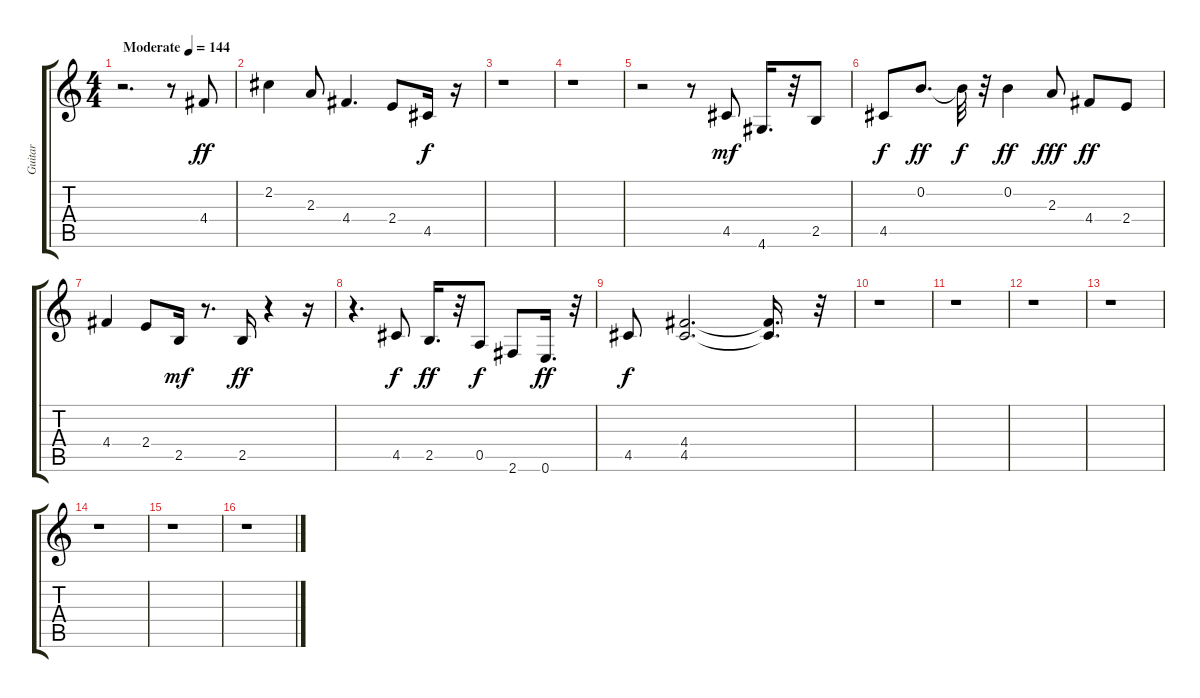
\track ("Guitar" "Guitar") {instrument distortionguitar}
\staff {score tabs}
\tuning (E4 B3 G3 D3 A2 E2) {hide}
\ts (4 4)
\tempo (144 "Moderate")
\clef g2
\ks c
r.2{d dy ff instrument distortionguitar} r.8 4.4.8 |
2.2.4 2.3.8 4.4.4{d} 2.4.8 4.5.16{dy f} r.16 |
r.1 |
r.1 |
r.2 r.8 4.5.8{dy mf} 4.6.16{d} r.32 2.5.8 |
4.5.8{dy f} 0.2.8{d dy ff} 0.2{t}.32{dy f} r.32 0.2.4{dy ff} 2.3.8{dy fff} 4.4.8{dy ff} 2.4.8 |
4.4.4 2.4.8 2.5.16{dy mf} r.8{d} 2.5.16{dy ff} r.4 r.16 |
r.4{d} 4.5.8{dy f} 2.5.16{d dy ff} r.32 0.5.8{dy f} 2.6.8 0.6.16{d dy ff} r.32 |
4.5.8{dy f} (4.4 4.5).2{d} (4.4{t} 4.5{t}).16{d} r.32 |
r.1 |
r.1 |
r.1 |
r.1 |
r.1 |
r.1 |
r.1
